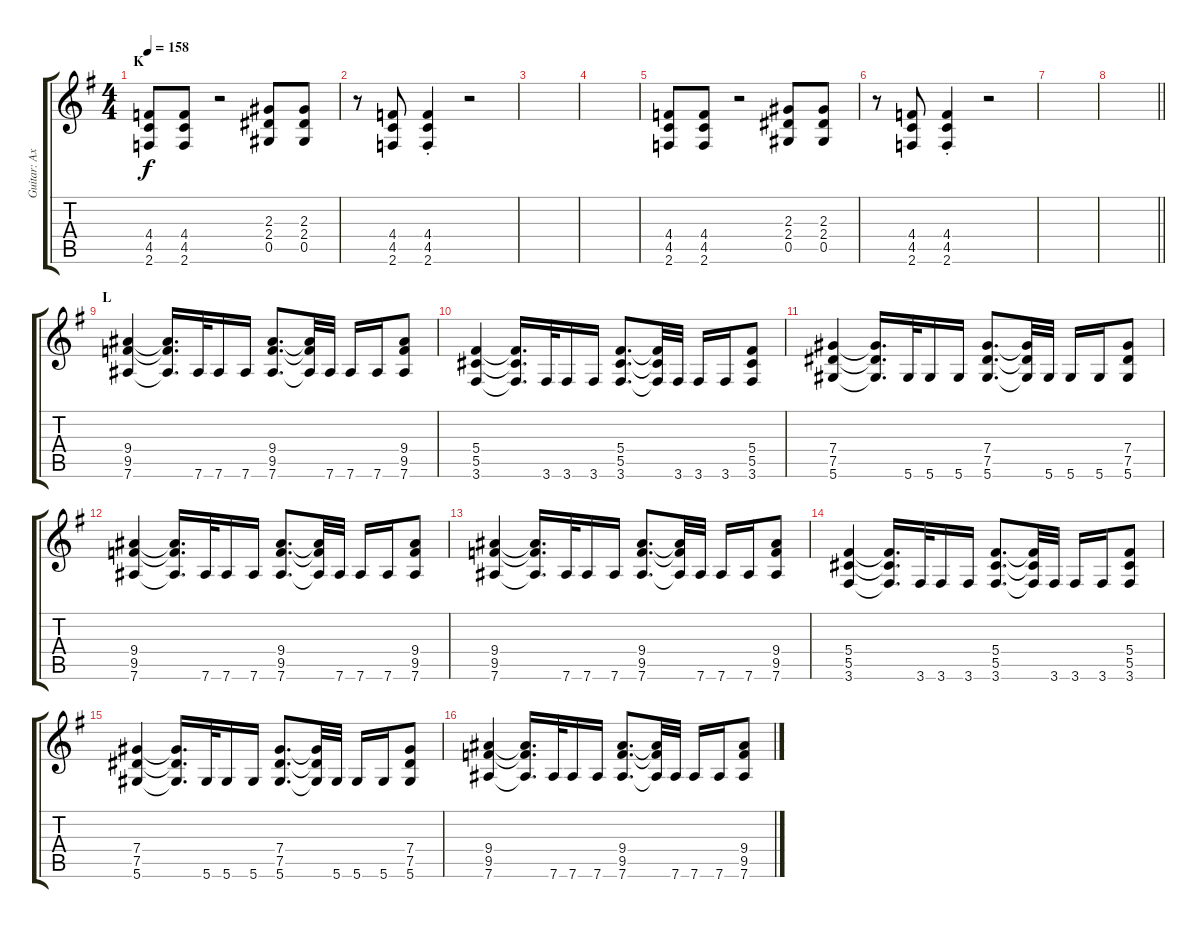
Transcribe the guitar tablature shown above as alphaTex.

\track ("Guitar: Axel" "Guitar: Ax") {instrument distortionguitar}
\staff {score tabs}
\tuning (Eb4 Bb3 Gb3 Db3 Ab2 Eb2) {hide}
\ts (4 4)
\section ("" "K")
\tempo 158
\clef g2
\ks g
(4.4 4.5 2.6).8{dy f volume 13 balance 8} (4.4 4.5 2.6).8 r.2 (2.3 2.4 0.5).8 (2.3 2.4 0.5).8 |
r.8 (4.4 4.5 2.6).8 (4.4{st} 4.5{st} 2.6{st}).4 r.2 |
|
|
(4.4 4.5 2.6).8 (4.4 4.5 2.6).8 r.2 (2.3 2.4 0.5).8 (2.3 2.4 0.5).8 |
r.8 (4.4 4.5 2.6).8 (4.4{st} 4.5{st} 2.6{st}).4 r.2 |
|
\barLineRight lightlight
|
\section ("" "L")
(9.4 9.5 7.6).4 (9.4{t} 9.5{t} 7.6{t}).16{d} 7.6.32 7.6.16 7.6.16 (9.4 9.5 7.6).8{d} (9.4{t} 9.5{t} 7.6{t}).32 7.6.32 7.6.16 7.6.16 (9.4 9.5 7.6).8 |
(5.4 5.5 3.6).4 (5.4{t} 5.5{t} 3.6{t}).16{d} 3.6.32 3.6.16 3.6.16 (5.4 5.5 3.6).8{d} (5.4{t} 5.5{t} 3.6{t}).32 3.6.32 3.6.16 3.6.16 (5.4 5.5 3.6).8 |
(7.4 7.5 5.6).4 (7.4{t} 7.5{t} 5.6{t}).16{d} 5.6.32 5.6.16 5.6.16 (7.4 7.5 5.6).8{d} (7.4{t} 7.5{t} 5.6{t}).32 5.6.32 5.6.16 5.6.16 (7.4 7.5 5.6).8 |
(9.4 9.5 7.6).4 (9.4{t} 9.5{t} 7.6{t}).16{d} 7.6.32 7.6.16 7.6.16 (9.4 9.5 7.6).8{d} (9.4{t} 9.5{t} 7.6{t}).32 7.6.32 7.6.16 7.6.16 (9.4 9.5 7.6).8 |
(9.4 9.5 7.6).4 (9.4{t} 9.5{t} 7.6{t}).16{d} 7.6.32 7.6.16 7.6.16 (9.4 9.5 7.6).8{d} (9.4{t} 9.5{t} 7.6{t}).32 7.6.32 7.6.16 7.6.16 (9.4 9.5 7.6).8 |
(5.4 5.5 3.6).4 (5.4{t} 5.5{t} 3.6{t}).16{d} 3.6.32 3.6.16 3.6.16 (5.4 5.5 3.6).8{d} (5.4{t} 5.5{t} 3.6{t}).32 3.6.32 3.6.16 3.6.16 (5.4 5.5 3.6).8 |
(7.4 7.5 5.6).4 (7.4{t} 7.5{t} 5.6{t}).16{d} 5.6.32 5.6.16 5.6.16 (7.4 7.5 5.6).8{d} (7.4{t} 7.5{t} 5.6{t}).32 5.6.32 5.6.16 5.6.16 (7.4 7.5 5.6).8 |
(9.4 9.5 7.6).4 (9.4{t} 9.5{t} 7.6{t}).16{d} 7.6.32 7.6.16 7.6.16 (9.4 9.5 7.6).8{d} (9.4{t} 9.5{t} 7.6{t}).32 7.6.32 7.6.16 7.6.16 (9.4 9.5 7.6).8
